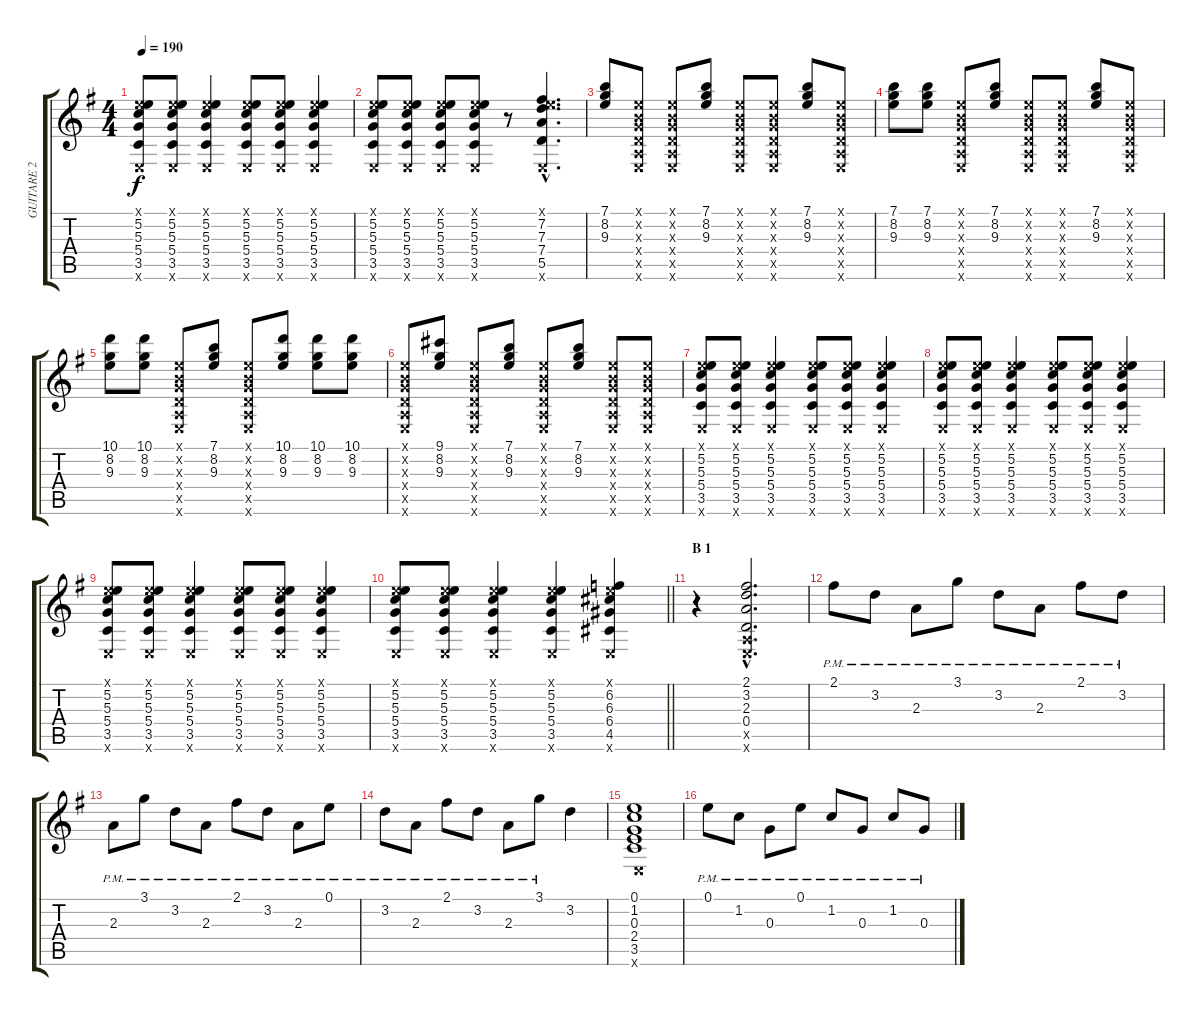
\track ("GUITARE 2" "GUITARE 2") {instrument distortionguitar}
\staff {score tabs}
\tuning (E4 B3 G3 D3 A2 E2) {hide}
\ts (4 4)
\tempo 190
\clef g2
\ks g
(0.1{x} 5.2 5.3 5.4 3.5 0.6{x}).8{dy f} (0.1{x} 5.2 5.3 5.4 3.5 0.6{x}).8 (0.1{x} 5.2 5.3 5.4 3.5 0.6{x}).4 (0.1{x} 5.2 5.3 5.4 3.5 0.6{x}).8 (0.1{x} 5.2 5.3 5.4 3.5 0.6{x}).8 (0.1{x} 5.2 5.3 5.4 3.5 0.6{x}).4 |
(0.1{x} 5.2 5.3 5.4 3.5 0.6{x}).8 (0.1{x} 5.2 5.3 5.4 3.5 0.6{x}).8 (0.1{x} 5.2 5.3 5.4 3.5 0.6{x}).8 (0.1{x} 5.2 5.3 5.4 3.5 0.6{x}).8 r.8 (0.1{hac x} 7.2{hac} 7.3{hac} 7.4{hac} 5.5{hac} 0.6{hac x}).4{d} |
(7.1 8.2 9.3).8{volume 10 balance 8} (0.1{x} 0.2{x} 0.3{x} 0.4{x} 0.5{x} 0.6{x}).8 (0.1{x} 0.2{x} 0.3{x} 0.4{x} 0.5{x} 0.6{x}).8 (7.1 8.2 9.3).8 (0.1{x} 0.2{x} 0.3{x} 0.4{x} 0.5{x} 0.6{x}).8 (0.1{x} 0.2{x} 0.3{x} 0.4{x} 0.5{x} 0.6{x}).8 (7.1 8.2 9.3).8 (0.1{x} 0.2{x} 0.3{x} 0.4{x} 0.5{x} 0.6{x}).8 |
(7.1 8.2 9.3).8 (7.1 8.2 9.3).8 (0.1{x} 0.2{x} 0.3{x} 0.4{x} 0.5{x} 0.6{x}).8 (7.1 8.2 9.3).8 (0.1{x} 0.2{x} 0.3{x} 0.4{x} 0.5{x} 0.6{x}).8 (0.1{x} 0.2{x} 0.3{x} 0.4{x} 0.5{x} 0.6{x}).8 (7.1 8.2 9.3).8 (0.1{x} 0.2{x} 0.3{x} 0.4{x} 0.5{x} 0.6{x}).8 |
(10.1 8.2 9.3).8 (10.1 8.2 9.3).8 (0.1{x} 0.2{x} 0.3{x} 0.4{x} 0.5{x} 0.6{x}).8 (7.1 8.2 9.3).8 (0.1{x} 0.2{x} 0.3{x} 0.4{x} 0.5{x} 0.6{x}).8 (10.1 8.2 9.3).8 (10.1 8.2 9.3).8 (10.1 8.2 9.3).8 |
(0.1{x} 0.2{x} 0.3{x} 0.4{x} 0.5{x} 0.6{x}).8 (9.1 8.2 9.3).8 (0.1{x} 0.2{x} 0.3{x} 0.4{x} 0.5{x} 0.6{x}).8 (7.1 8.2 9.3).8 (0.1{x} 0.2{x} 0.3{x} 0.4{x} 0.5{x} 0.6{x}).8 (7.1 8.2 9.3).8 (0.1{x} 0.2{x} 0.3{x} 0.4{x} 0.5{x} 0.6{x}).8 (0.1{x} 0.2{x} 0.3{x} 0.4{x} 0.5{x} 0.6{x}).8 |
(0.1{x} 5.2 5.3 5.4 3.5 0.6{x}).8{volume 8 balance 3} (0.1{x} 5.2 5.3 5.4 3.5 0.6{x}).8 (0.1{x} 5.2 5.3 5.4 3.5 0.6{x}).4 (0.1{x} 5.2 5.3 5.4 3.5 0.6{x}).8 (0.1{x} 5.2 5.3 5.4 3.5 0.6{x}).8 (0.1{x} 5.2 5.3 5.4 3.5 0.6{x}).4 |
(0.1{x} 5.2 5.3 5.4 3.5 0.6{x}).8 (0.1{x} 5.2 5.3 5.4 3.5 0.6{x}).8 (0.1{x} 5.2 5.3 5.4 3.5 0.6{x}).4 (0.1{x} 5.2 5.3 5.4 3.5 0.6{x}).8 (0.1{x} 5.2 5.3 5.4 3.5 0.6{x}).8 (0.1{x} 5.2 5.3 5.4 3.5 0.6{x}).4 |
(0.1{x} 5.2 5.3 5.4 3.5 0.6{x}).8 (0.1{x} 5.2 5.3 5.4 3.5 0.6{x}).8 (0.1{x} 5.2 5.3 5.4 3.5 0.6{x}).4 (0.1{x} 5.2 5.3 5.4 3.5 0.6{x}).8 (0.1{x} 5.2 5.3 5.4 3.5 0.6{x}).8 (0.1{x} 5.2 5.3 5.4 3.5 0.6{x}).4 |
\barLineRight lightlight
(0.1{x} 5.2 5.3 5.4 3.5 0.6{x}).8 (0.1{x} 5.2 5.3 5.4 3.5 0.6{x}).8 (0.1{x} 5.2 5.3 5.4 3.5 0.6{x}).4 (0.1{x} 5.2 5.3 5.4 3.5 0.6{x}).4 (0.1{x} 6.2 6.3 6.4 4.5 0.6{x}).4 |
\section ("" "B 1")
r.4{volume 10 balance 8 instrument distortionguitar} (2.1{hac} 3.2{hac} 2.3{hac} 0.4{hac} 0.5{hac x} 0.6{hac x}).2{d} |
2.1{pm}.8 3.2{pm}.8 2.3{pm}.8 3.1{pm}.8 3.2{pm}.8 2.3{pm}.8 2.1{pm}.8 3.2{pm}.8 |
2.3{pm}.8 3.1{pm}.8 3.2{pm}.8 2.3{pm}.8 2.1{pm}.8 3.2{pm}.8 2.3{pm}.8 0.1{pm}.8 |
3.2{pm}.8 2.3{pm}.8 2.1{pm}.8 3.2{pm}.8 2.3{pm}.8 3.1{pm}.8 3.2.4 |
(0.1 1.2 0.3 2.4 3.5 0.6{x}).1 |
0.1{pm}.8 1.2{pm}.8 0.3{pm}.8 0.1{pm}.8 1.2{pm}.8 0.3{pm}.8 1.2{pm}.8 0.3{pm}.8
